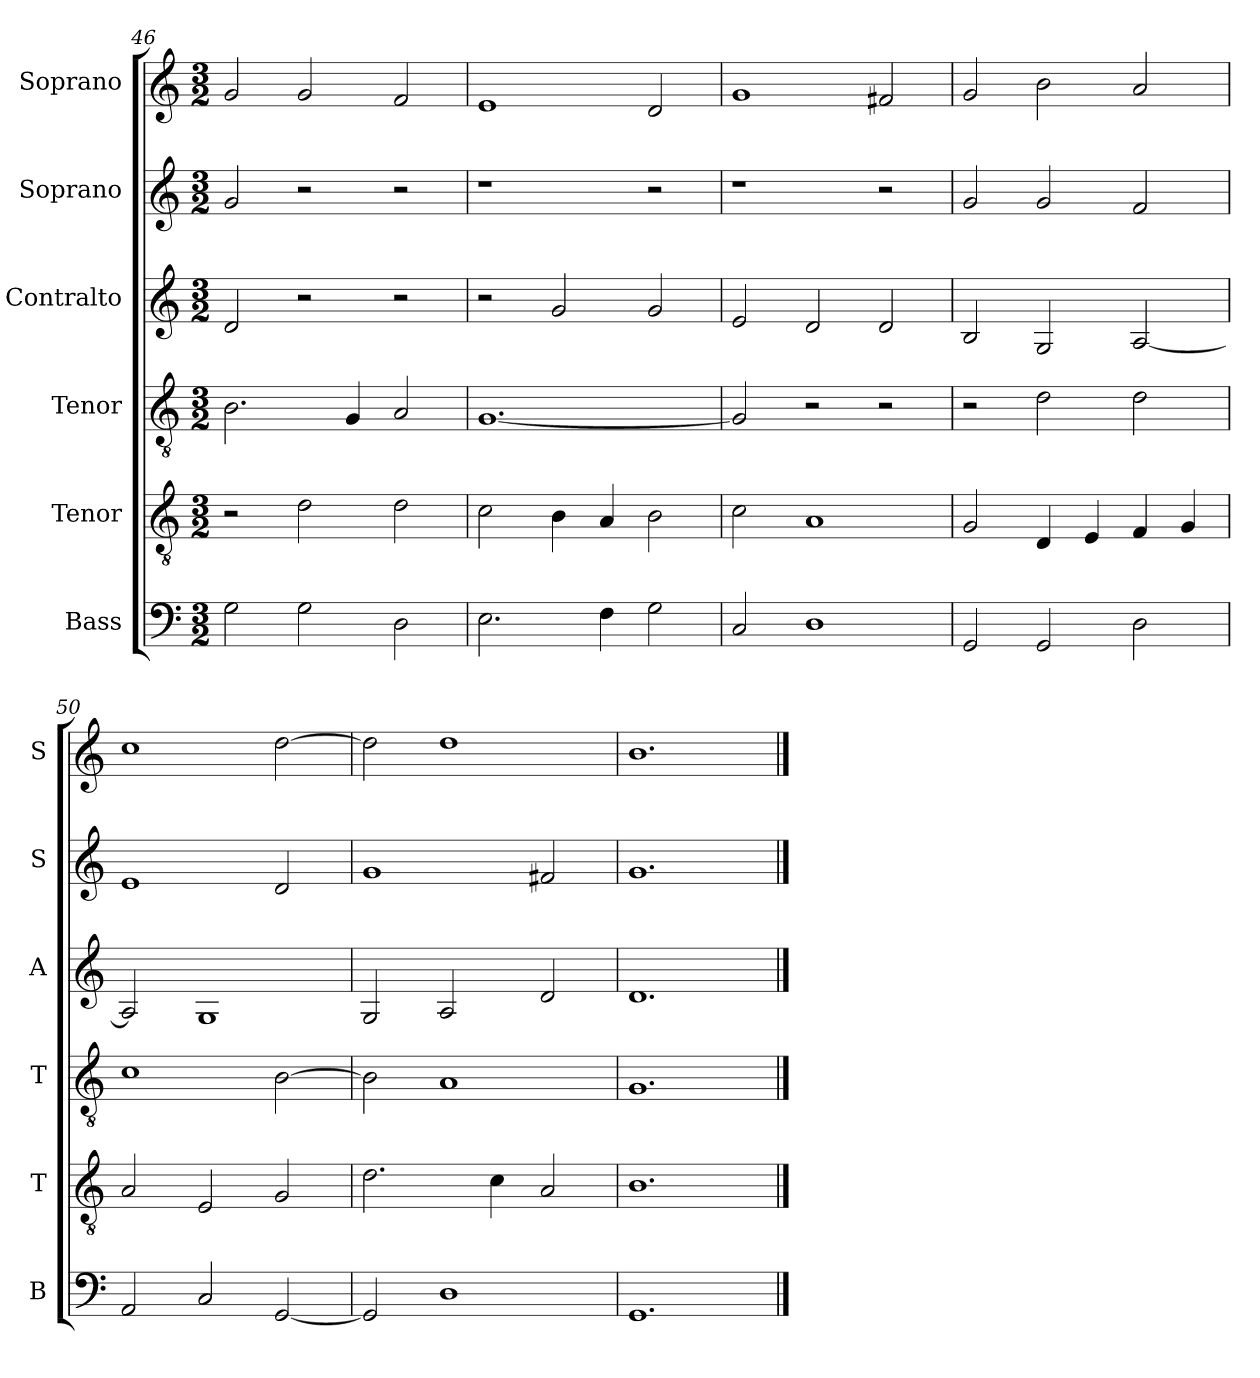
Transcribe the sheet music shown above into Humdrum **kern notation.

**kern	**kern	**kern	**kern	**kern	**kern
*part6	*part5	*part4	*part3	*part2	*part1
*staff6	*staff5	*staff4	*staff3	*staff2	*staff1
*I"Bass	*I"Tenor	*I"Tenor	*I"Contralto	*I"Soprano	*I"Soprano
*I'B	*I'T	*I'T	*I'A	*I'S	*I'S
*clefF4	*clefGv2	*clefGv2	*clefG2	*clefG2	*clefG2
*k[]	*k[]	*k[]	*k[]	*k[]	*k[]
*G:mix	*G:mix	*G:mix	*G:mix	*G:mix	*G:mix
*M3/2	*M3/2	*M3/2	*M3/2	*M3/2	*M3/2
=46	=46	=46	=46	=46	=46
2G	2r	2.B	2d	2g	2g
2G	2d	.	2r	2r	2g
.	.	4G	.	.	.
2D	2d	2A	2r	2r	2f
=47	=47	=47	=47	=47	=47
2.E	2c	[1.G	2r	1r	1e
.	4B	.	2g	.	.
4F	4A	.	.	.	.
2G	2B	.	2g	2r	2d
=48	=48	=48	=48	=48	=48
2C	2c	2G]	2e	1r	1g
1D	1A	2r	2d	.	.
.	.	2r	2d	2r	2f#X
=49	=49	=49	=49	=49	=49
2GG	2G	2r	2B	2g	2g
2GG	4D	2d	2G	2g	2b
.	4E	.	.	.	.
2D	4F	2d	[2A	2f	2a
.	4G	.	.	.	.
=50	=50	=50	=50	=50	=50
2AA	2A	1c	2A]	1e	1cc
2C	2E	.	1G	.	.
[2GG	2G	[2B	.	2d	[2dd
=51	=51	=51	=51	=51	=51
2GG]	2.d	2B]	2G	1g	2dd]
1D	.	1A	2A	.	1dd
.	4c	.	.	.	.
.	2A	.	2d	2f#X	.
=52	=52	=52	=52	=52	=52
1.GG	1.B	1.G	1.d	1.g	1.b
==	==	==	==	==	==
*-	*-	*-	*-	*-	*-
